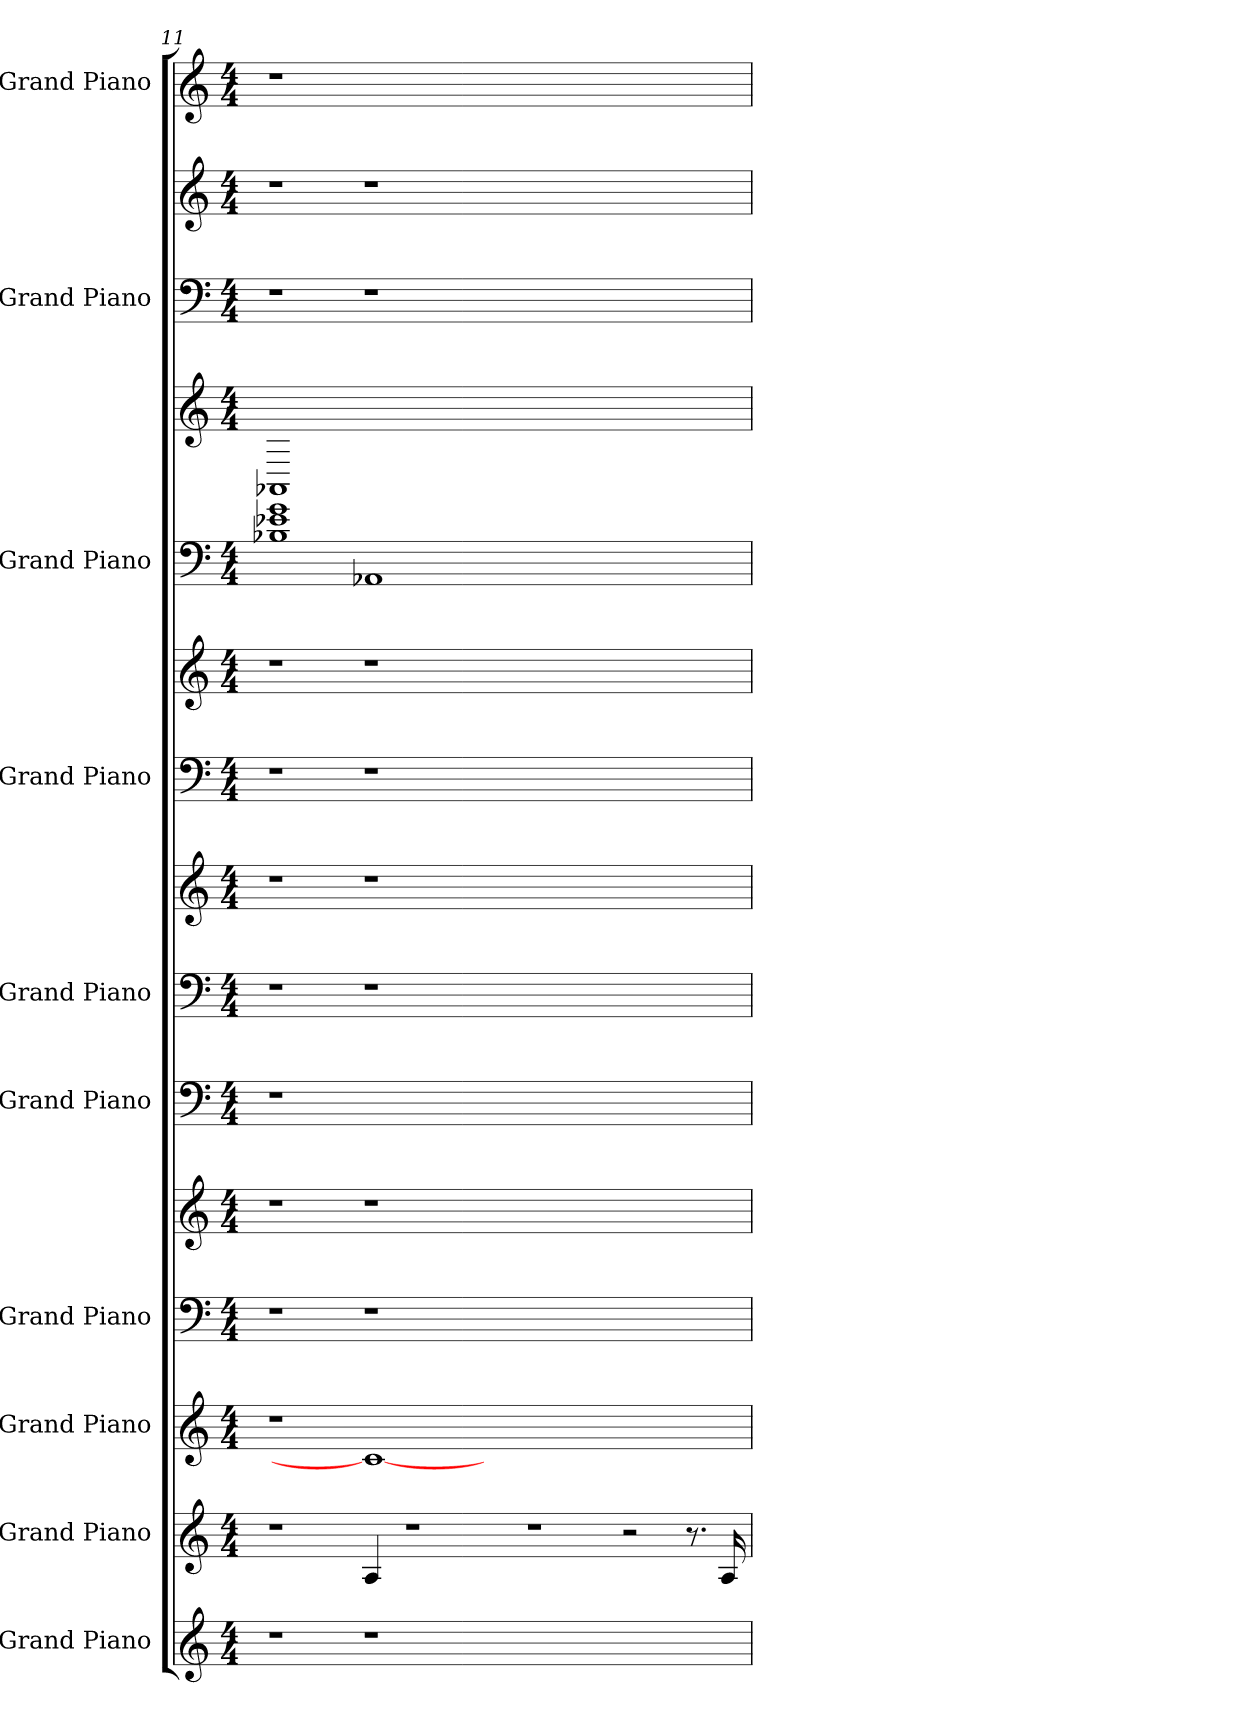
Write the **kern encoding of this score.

**kern	**kern	**kern	**kern	**kern	**kern	**kern	**kern	**kern	**kern	**kern	**kern	**kern	**kern	**kern
*part10	*part9	*part8	*part7	*part7	*part6	*part5	*part5	*part4	*part4	*part3	*part3	*part2	*part2	*part1
*staff15	*staff14	*staff13	*staff12	*staff11	*staff10	*staff9	*staff8	*staff7	*staff6	*staff5	*staff4	*staff3	*staff2	*staff1
*I"Grand Piano	*I"Grand Piano	*I"Grand Piano	*I"Grand Piano	*	*I"Grand Piano	*I"Grand Piano	*	*I"Grand Piano	*	*I"Grand Piano	*	*I"Grand Piano	*	*I"Grand Piano
*clefG2	*clefG2	*clefG2	*clefF4	*clefG2	*clefF4	*clefF4	*clefG2	*clefF4	*clefG2	*clefF4	*clefG2	*clefF4	*clefG2	*clefG2
*k[]	*k[]	*k[]	*k[]	*k[]	*k[]	*k[]	*k[]	*k[]	*k[]	*k[]	*k[]	*k[]	*k[]	*k[]
*C:	*C:	*C:	*C:	*C:	*C:	*C:	*C:	*C:	*C:	*C:	*C:	*C:	*C:	*C:
*M4/4	*M4/4	*M4/4	*M4/4	*M4/4	*M4/4	*M4/4	*M4/4	*M4/4	*M4/4	*M4/4	*M4/4	*M4/4	*M4/4	*M4/4
=11	=11	=11	=11	=11	=11	=11	=11	=11	=11	=11	=11	=11	=11	=11
1r	1r	1r	1r	1r	1r	1r	1r	1r	1r	1B-X 1e-X 1g	1AA-X	1r	1r	1r
1r	4A	1c_	1r	1r	0.ryy	1r	1r	1r	1r	1AA-X	0.ryy	1r	1r	0.ryy
.	1r	.	.	.	.	.	.	.	.	.	.	.	.	.
0ryy	.	0ryy	0ryy	0ryy	.	0ryy	0ryy	0ryy	0ryy	0ryy	.	0ryy	0ryy	.
.	1r	.	.	.	.	.	.	.	.	.	.	.	.	.
.	2r	.	.	.	.	.	.	.	.	.	.	.	.	.
.	8.r	.	.	.	.	.	.	.	.	.	.	.	.	.
.	16A	.	.	.	.	.	.	.	.	.	.	.	.	.
=	=	=	=	=	=	=	=	=	=	=	=	=	=	=
*-	*-	*-	*-	*-	*-	*-	*-	*-	*-	*-	*-	*-	*-	*-
